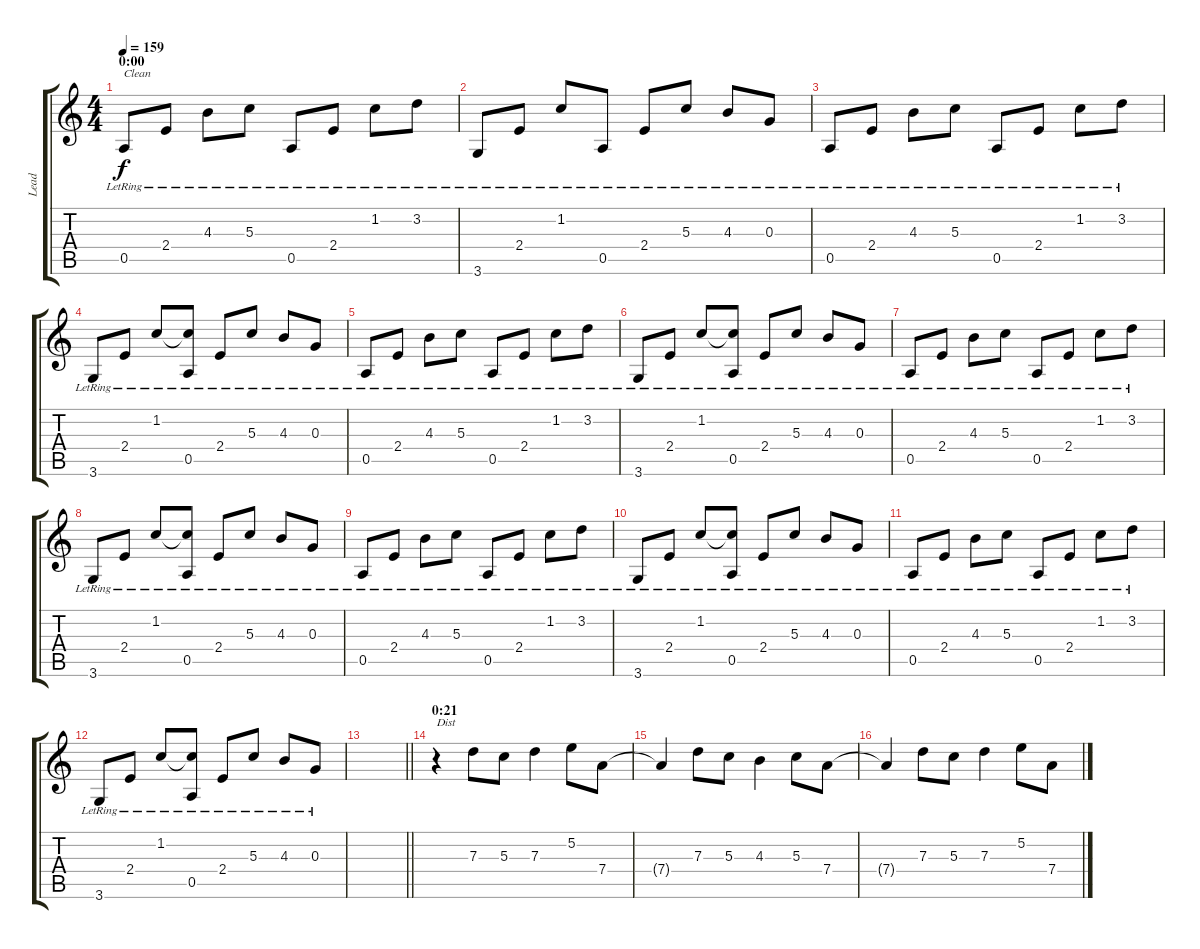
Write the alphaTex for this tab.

\track ("Lead" "Lead") {instrument electricguitarclean}
\staff {score tabs}
\tuning (E4 B3 G3 D3 A2 E2) {hide}
\ts (4 4)
\section ("" "0:00")
\tempo 159
\clef g2
\ks c
0.5{lr}.8{txt "Clean" dy f instrument electricguitarclean} 2.4{lr}.8 4.3{lr}.8 5.3{lr}.8 0.5{lr}.8 2.4{lr}.8 1.2{lr}.8 3.2{lr}.8 |
3.6{lr}.8 2.4{lr}.8 1.2{lr}.8 0.5{lr}.8 2.4{lr}.8 5.3{lr}.8 4.3{lr}.8 0.3{lr}.8 |
0.5{lr}.8 2.4{lr}.8 4.3{lr}.8 5.3{lr}.8 0.5{lr}.8 2.4{lr}.8 1.2{lr}.8 3.2{lr}.8 |
3.6{lr}.8 2.4{lr}.8 1.2{lr}.8 (1.2{t} 0.5{lr}).8 2.4{lr}.8 5.3{lr}.8 4.3{lr}.8 0.3{lr}.8 |
0.5{lr}.8 2.4{lr}.8 4.3{lr}.8 5.3{lr}.8 0.5{lr}.8 2.4{lr}.8 1.2{lr}.8 3.2{lr}.8 |
3.6{lr}.8 2.4{lr}.8 1.2{lr}.8 (1.2{t} 0.5{lr}).8 2.4{lr}.8 5.3{lr}.8 4.3{lr}.8 0.3{lr}.8 |
0.5{lr}.8 2.4{lr}.8 4.3{lr}.8 5.3{lr}.8 0.5{lr}.8 2.4{lr}.8 1.2{lr}.8 3.2{lr}.8 |
3.6{lr}.8 2.4{lr}.8 1.2{lr}.8 (1.2{t} 0.5{lr}).8 2.4{lr}.8 5.3{lr}.8 4.3{lr}.8 0.3{lr}.8 |
0.5{lr}.8 2.4{lr}.8 4.3{lr}.8 5.3{lr}.8 0.5{lr}.8 2.4{lr}.8 1.2{lr}.8 3.2{lr}.8 |
3.6{lr}.8 2.4{lr}.8 1.2{lr}.8 (1.2{t} 0.5{lr}).8 2.4{lr}.8 5.3{lr}.8 4.3{lr}.8 0.3{lr}.8 |
0.5{lr}.8 2.4{lr}.8 4.3{lr}.8 5.3{lr}.8 0.5{lr}.8 2.4{lr}.8 1.2{lr}.8 3.2{lr}.8 |
3.6{lr}.8 2.4{lr}.8 1.2{lr}.8 (1.2{t} 0.5{lr}).8 2.4{lr}.8 5.3{lr}.8 4.3{lr}.8 0.3{lr}.8 |
\barLineRight lightlight
|
\section ("" "0:21")
r.4{txt "Dist" volume 15 instrument distortionguitar} 7.3.8 5.3.8 7.3.4 5.2.8 7.4.8 |
7.4{t}.4 7.3.8 5.3.8 4.3.4 5.3.8 7.4.8 |
7.4{t}.4 7.3.8 5.3.8 7.3.4 5.2.8 7.4.8
